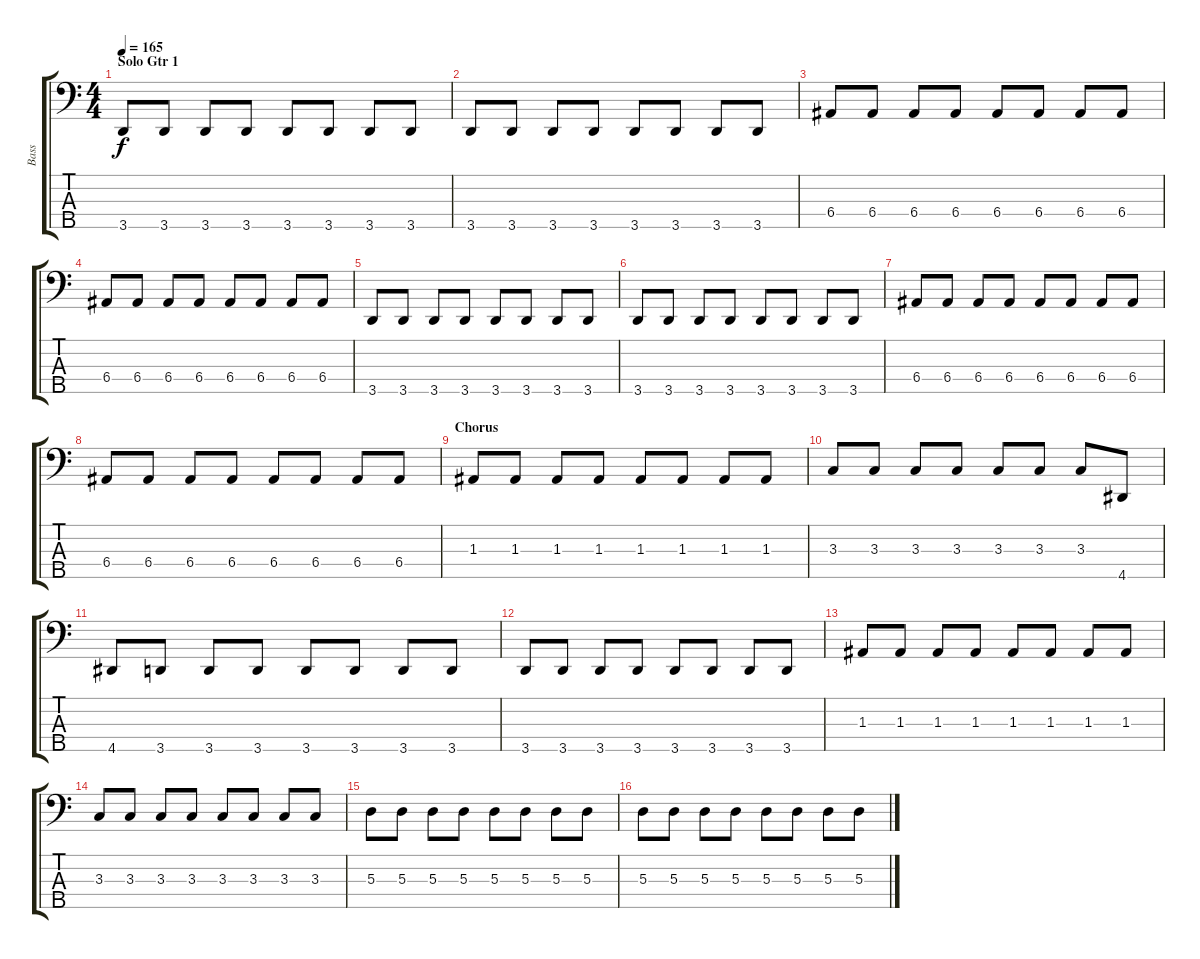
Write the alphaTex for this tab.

\track ("Bass" "Bass") {instrument electricbasspick}
\staff {score tabs}
\tuning (G2 D2 A1 E1 B0) {hide}
\ts (4 4)
\section ("" "Solo Gtr 1")
\tempo 165
\clef f4
\ks c
3.5.8{dy f} 3.5.8 3.5.8 3.5.8 3.5.8 3.5.8 3.5.8 3.5.8 |
3.5.8 3.5.8 3.5.8 3.5.8 3.5.8 3.5.8 3.5.8 3.5.8 |
6.4.8 6.4.8 6.4.8 6.4.8 6.4.8 6.4.8 6.4.8 6.4.8 |
6.4.8 6.4.8 6.4.8 6.4.8 6.4.8 6.4.8 6.4.8 6.4.8 |
3.5.8 3.5.8 3.5.8 3.5.8 3.5.8 3.5.8 3.5.8 3.5.8 |
3.5.8 3.5.8 3.5.8 3.5.8 3.5.8 3.5.8 3.5.8 3.5.8 |
6.4.8 6.4.8 6.4.8 6.4.8 6.4.8 6.4.8 6.4.8 6.4.8 |
6.4.8 6.4.8 6.4.8 6.4.8 6.4.8 6.4.8 6.4.8 6.4.8 |
\section ("" "Chorus")
1.3.8 1.3.8 1.3.8 1.3.8 1.3.8 1.3.8 1.3.8 1.3.8 |
3.3.8 3.3.8 3.3.8 3.3.8 3.3.8 3.3.8 3.3.8 4.5.8 |
4.5.8 3.5.8 3.5.8 3.5.8 3.5.8 3.5.8 3.5.8 3.5.8 |
3.5.8 3.5.8 3.5.8 3.5.8 3.5.8 3.5.8 3.5.8 3.5.8 |
1.3.8 1.3.8 1.3.8 1.3.8 1.3.8 1.3.8 1.3.8 1.3.8 |
3.3.8 3.3.8 3.3.8 3.3.8 3.3.8 3.3.8 3.3.8 3.3.8 |
5.3.8 5.3.8 5.3.8 5.3.8 5.3.8 5.3.8 5.3.8 5.3.8 |
5.3.8 5.3.8 5.3.8 5.3.8 5.3.8 5.3.8 5.3.8 5.3.8
